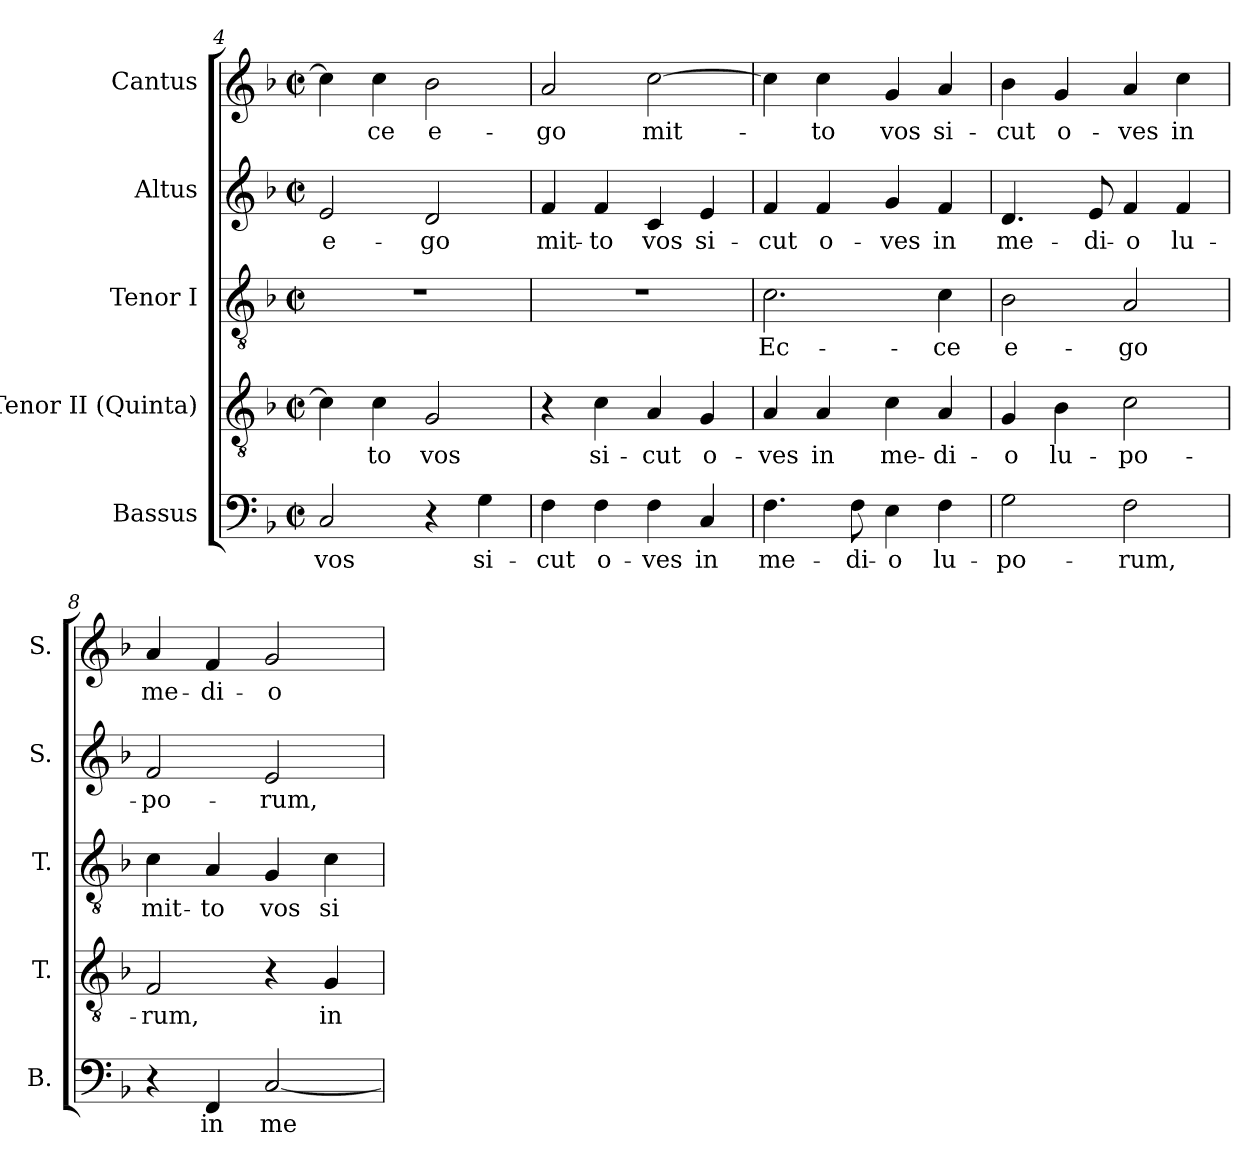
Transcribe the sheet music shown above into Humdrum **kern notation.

**kern	**text	**kern	**text	**kern	**text	**kern	**text	**kern	**text
*part5	*part5	*part4	*part4	*part3	*part3	*part2	*part2	*part1	*part1
*staff5	*staff5	*staff4	*staff4	*staff3	*staff3	*staff2	*staff2	*staff1	*staff1
*I"Bassus	*	*I"Tenor II (Quinta)	*	*I"Tenor I	*	*I"Altus	*	*I"Cantus	*
*I'B.	*	*I'T.	*	*I'T.	*	*I'S.	*	*I'S.	*
*clefF4	*	*clefGv2	*	*clefGv2	*	*clefG2	*	*clefG2	*
*	*	*ITrd7c12	*	*ITrd7c12	*	*	*	*	*
*k[b-]	*	*k[b-]	*	*k[b-]	*	*k[b-]	*	*k[b-]	*
*F:	*	*F:	*	*F:	*	*F:	*	*F:	*
*M2/2	*	*M2/2	*	*M2/2	*	*M2/2	*	*M2/2	*
*met(c|)	*	*met(c|)	*	*met(c|)	*	*met(c|)	*	*met(c|)	*
=4	=4	=4	=4	=4	=4	=4	=4	=4	=4
!	!LO:LY:b:color=#000000	!	!	!	!	!	!	!	!
!	!	!	!	!	!	!	!LO:LY:b:color=#000000	!	!
2Ci/	vos	4Ci\]	.	1r	.	2ei/	e-	4cci\]	.
!	!	!	!LO:LY:b:color=#000000	!	!	!	!	!	!
!	!	!	!	!	!	!	!	!	!LO:LY:b:color=#000000
.	.	4Ci\	-to	.	.	.	.	4cci\	-ce
!	!	!	!LO:LY:b:color=#000000	!	!	!	!	!	!
!	!	!	!	!	!	!	!LO:LY:b:color=#000000	!	!
!	!	!	!	!	!	!	!	!	!LO:LY:b:color=#000000
4r	.	2GGi/	vos	.	.	2di/	-go	2b-i\	e-
!	!LO:LY:b:color=#000000	!	!	!	!	!	!	!	!
4Gi\	si-	.	.	.	.	.	.	.	.
=5	=5	=5	=5	=5	=5	=5	=5	=5	=5
!	!LO:LY:b:color=#000000	!	!	!	!	!	!	!	!
!	!	!	!	!	!	!	!LO:LY:b:color=#000000	!	!
!	!	!	!	!	!	!	!	!	!LO:LY:b:color=#000000
4Fi\	-cut	4r	.	1r	.	4fi/	mit-	2ai/	-go
!	!LO:LY:b:color=#000000	!	!	!	!	!	!	!	!
!	!	!	!LO:LY:b:color=#000000	!	!	!	!	!	!
!	!	!	!	!	!	!	!LO:LY:b:color=#000000	!	!
4Fi\	o-	4Ci\	si-	.	.	4fi/	-to	.	.
!	!LO:LY:b:color=#000000	!	!	!	!	!	!	!	!
!	!	!	!LO:LY:b:color=#000000	!	!	!	!	!	!
!	!	!	!	!	!	!	!LO:LY:b:color=#000000	!	!
!	!	!	!	!	!	!	!	!	!LO:LY:b:color=#000000
4Fi\	-ves	4AAi/	-cut	.	.	4ci/	vos	[>2cci\	mit-
!	!LO:LY:b:color=#000000	!	!	!	!	!	!	!	!
!	!	!	!LO:LY:b:color=#000000	!	!	!	!	!	!
!	!	!	!	!	!	!	!LO:LY:b:color=#000000	!	!
4Ci/	in	4GGi/	o-	.	.	4ei/	si-	.	.
=6	=6	=6	=6	=6	=6	=6	=6	=6	=6
!	!LO:LY:b:color=#000000	!	!	!	!	!	!	!	!
!	!	!	!LO:LY:b:color=#000000	!	!	!	!	!	!
!	!	!	!	!	!LO:LY:b:color=#000000	!	!	!	!
!	!	!	!	!	!	!	!LO:LY:b:color=#000000	!	!
4.Fi\	me-	4AAi/	-ves	2.Ci\	Ec-	4fi/	-cut	4cci\]	.
!	!	!	!LO:LY:b:color=#000000	!	!	!	!	!	!
!	!	!	!	!	!	!	!LO:LY:b:color=#000000	!	!
!	!	!	!	!	!	!	!	!	!LO:LY:b:color=#000000
.	.	4AAi/	in	.	.	4fi/	o-	4cci\	-to
!	!LO:LY:b:color=#000000	!	!	!	!	!	!	!	!
8Fi\	-di-	.	.	.	.	.	.	.	.
!	!LO:LY:b:color=#000000	!	!	!	!	!	!	!	!
!	!	!	!LO:LY:b:color=#000000	!	!	!	!	!	!
!	!	!	!	!	!	!	!LO:LY:b:color=#000000	!	!
!	!	!	!	!	!	!	!	!	!LO:LY:b:color=#000000
4Ei\	-o	4Ci\	me-	.	.	4gi/	-ves	4gi/	vos
!	!LO:LY:b:color=#000000	!	!	!	!	!	!	!	!
!	!	!	!LO:LY:b:color=#000000	!	!	!	!	!	!
!	!	!	!	!	!LO:LY:b:color=#000000	!	!	!	!
!	!	!	!	!	!	!	!LO:LY:b:color=#000000	!	!
!	!	!	!	!	!	!	!	!	!LO:LY:b:color=#000000
4Fi\	lu-	4AAi/	-di-	4Ci\	-ce	4fi/	in	4ai/	si-
!!LO:LB:g=z
=7	=7	=7	=7	=7	=7	=7	=7	=7	=7
!	!LO:LY:b:color=#000000	!	!	!	!	!	!	!	!
!	!	!	!LO:LY:b:color=#000000	!	!	!	!	!	!
!	!	!	!	!	!LO:LY:b:color=#000000	!	!	!	!
!	!	!	!	!	!	!	!LO:LY:b:color=#000000	!	!
!	!	!	!	!	!	!	!	!	!LO:LY:b:color=#000000
2Gi\	-po-	4GGi/	-o	2BB-i\	e-	4.di/	me-	4b-i\	-cut
!	!	!	!LO:LY:b:color=#000000	!	!	!	!	!	!
!	!	!	!	!	!	!	!	!	!LO:LY:b:color=#000000
.	.	4BB-i\	lu-	.	.	.	.	4gi/	o-
!	!	!	!	!	!	!	!LO:LY:b:color=#000000	!	!
.	.	.	.	.	.	8ei/	-di-	.	.
!	!LO:LY:b:color=#000000	!	!	!	!	!	!	!	!
!	!	!	!LO:LY:b:color=#000000	!	!	!	!	!	!
!	!	!	!	!	!LO:LY:b:color=#000000	!	!	!	!
!	!	!	!	!	!	!	!LO:LY:b:color=#000000	!	!
!	!	!	!	!	!	!	!	!	!LO:LY:b:color=#000000
2Fi\	-rum,	2Ci\	-po-	2AAi/	-go	4fi/	-o	4ai/	-ves
!	!	!	!	!	!	!	!LO:LY:b:color=#000000	!	!
!	!	!	!	!	!	!	!	!	!LO:LY:b:color=#000000
.	.	.	.	.	.	4fi/	lu-	4cci\	in
=8	=8	=8	=8	=8	=8	=8	=8	=8	=8
!	!	!	!LO:LY:b:color=#000000	!	!	!	!	!	!
!	!	!	!	!	!LO:LY:b:color=#000000	!	!	!	!
!	!	!	!	!	!	!	!LO:LY:b:color=#000000	!	!
!	!	!	!	!	!	!	!	!	!LO:LY:b:color=#000000
4r	.	2FFi/	-rum,	4Ci\	mit-	2fi/	-po-	4ai/	me-
!	!LO:LY:b:color=#000000	!	!	!	!	!	!	!	!
!	!	!	!	!	!LO:LY:b:color=#000000	!	!	!	!
!	!	!	!	!	!	!	!	!	!LO:LY:b:color=#000000
4FFi/	in	.	.	4AAi/	-to	.	.	4fi/	-di-
!	!LO:LY:b:color=#000000	!	!	!	!	!	!	!	!
!	!	!	!	!	!LO:LY:b:color=#000000	!	!	!	!
!	!	!	!	!	!	!	!LO:LY:b:color=#000000	!	!
!	!	!	!	!	!	!	!	!	!LO:LY:b:color=#000000
[<2Ci/	me-	4r	.	4GGi/	vos	2ei/	-rum,	2gi/	-o
!	!	!	!LO:LY:b:color=#000000	!	!	!	!	!	!
!	!	!	!	!	!LO:LY:b:color=#000000	!	!	!	!
.	.	4GGi/	in	4Ci\	si-	.	.	.	.
=	=	=	=	=	=	=	=	=	=
*-	*-	*-	*-	*-	*-	*-	*-	*-	*-
